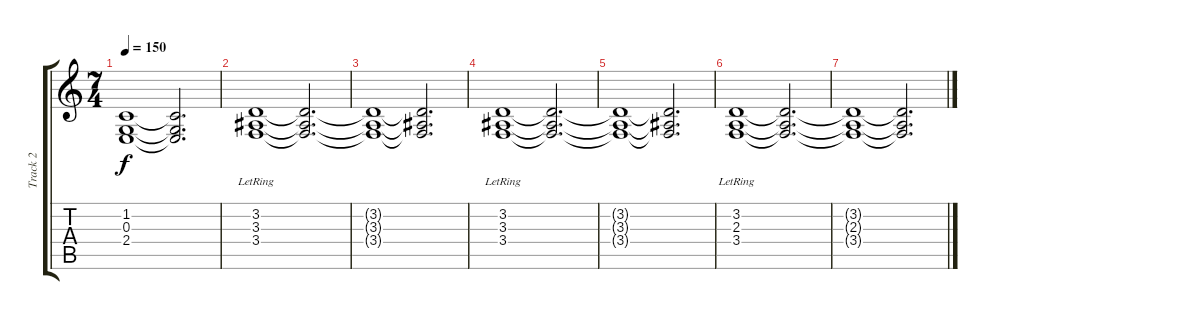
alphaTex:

\track ("Track 2" "Track 2") {instrument electricgrandpiano}
\staff {score tabs}
\tuning (E4 B3 G3 D3 A2 E2) {hide}
\ts (7 4)
\tempo 150
\clef g2
\ks c
(1.2{t} 0.3{t} 2.4{t}).1{dy f} (1.2{t} 0.3{t} 2.4{t}).2{d} |
(3.2{lr} 3.3{lr} 3.4{lr}).1 (3.2{t} 3.3{t} 3.4{t}).2{d} |
(3.2{t} 3.3{t} 3.4{t}).1 (3.2{t} 3.3{t} 3.4{t}).2{d} |
(3.2{lr} 3.3{lr} 3.4{lr}).1 (3.2{t} 3.3{t} 3.4{t}).2{d} |
(3.2{t} 3.3{t} 3.4{t}).1 (3.2{t} 3.3{t} 3.4{t}).2{d} |
(3.2{lr} 2.3{lr} 3.4{lr}).1 (3.2{t} 2.3{t} 3.4{t}).2{d} |
(3.2{t} 2.3{t} 3.4{t}).1 (3.2{t} 2.3{t} 3.4{t}).2{d}
